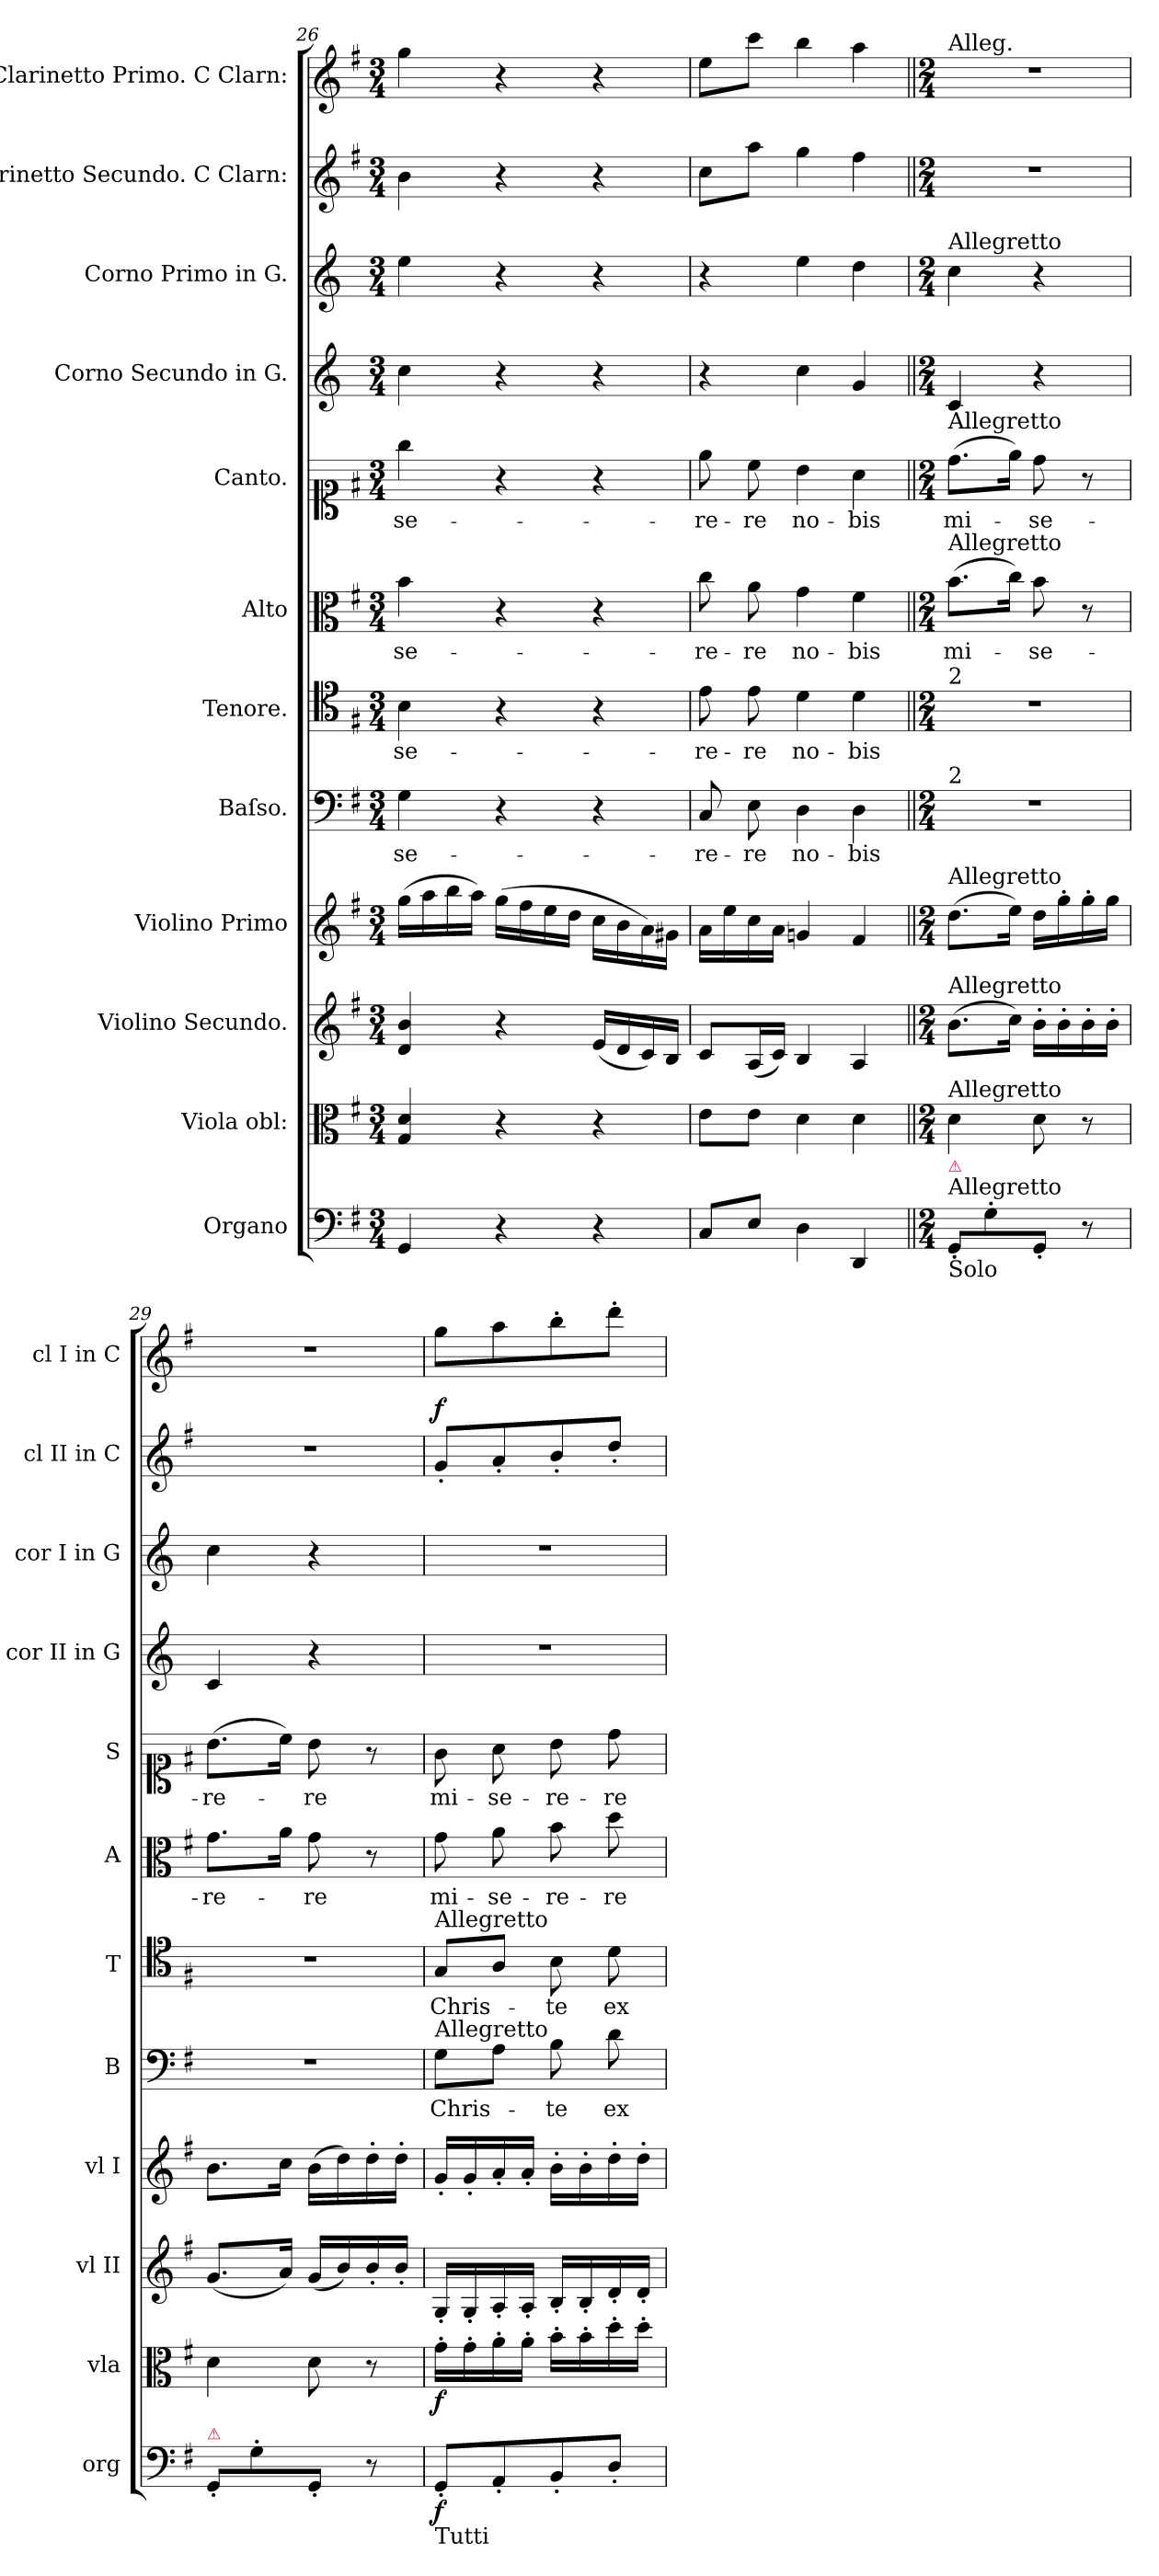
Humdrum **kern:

**kern	**dynam	**kern	**dynam	**kern	**dynam	**kern	**dynam	**kern	**text	**kern	**text	**kern	**text	**kern	**text	**kern	**kern	**kern	**dynam	**kern
*part12	*part12	*part11	*part11	*part10	*part10	*part9	*part9	*part8	*part8	*part7	*part7	*part6	*part6	*part5	*part5	*part4	*part3	*part2	*part2	*part1
*staff12	*staff12	*staff11	*staff11	*staff10	*staff10	*staff9	*staff9	*staff8	*staff8	*staff7	*staff7	*staff6	*staff6	*staff5	*staff5	*staff4	*staff3	*staff2	*staff2	*staff1
*I"Organo	*	*I"Viola obl:	*	*I"Violino Secundo.	*	*I"Violino Primo	*	*I"Baſso.	*	*I"Tenore.	*	*I"Alto	*	*I"Canto.	*	*I"Corno Secundo in G.	*I"Corno Primo in G.	*I"Clarinetto Secundo. C Clarn:	*	*I"Clarinetto Primo. C Clarn:
*I'org	*	*I'vla	*	*I'vl II	*	*I'vl I	*	*I'B	*	*I'T	*	*I'A	*	*I'S	*	*I'cor II in G	*I'cor I in G	*I'cl II in C	*	*I'cl I in C
*clefF4	*	*clefC3	*	*clefG2	*	*clefG2	*	*clefF4	*	*clefC4	*	*clefC3	*	*clefC1	*	*clefG2	*clefG2	*clefG2	*	*clefG2
*	*	*	*	*	*	*	*	*	*	*	*	*	*	*	*	*ITrd3c5	*ITrd3c5	*	*	*
*k[f#]	*	*k[f#]	*	*k[f#]	*	*k[f#]	*	*k[f#]	*	*k[f#]	*	*k[f#]	*	*k[f#]	*	*k[f#]	*k[f#]	*k[f#]	*	*k[f#]
*G:	*	*G:	*	*G:	*	*G:	*	*G:	*	*G:	*	*G:	*	*G:	*	*G:	*G:	*G:	*	*G:
*M3/4	*	*M3/4	*	*M3/4	*	*M3/4	*	*M3/4	*	*M3/4	*	*M3/4	*	*M3/4	*	*M3/4	*M3/4	*M3/4	*	*M3/4
=26	=26	=26	=26	=26	=26	=26	=26	=26	=26	=26	=26	=26	=26	=26	=26	=26	=26	=26	=26	=26
!	!	!	!	!	!LO:DY:a	!	!LO:DY:b	!	!	!	!	!	!	!	!	!	!	!	!	!
4GG/	.	4G/ 4d/	.	4d/ 4b/	pia	(16gg\LL	piano	4G\	-se-	4B\	-se-	4b\	-se-	4gg\	-se-	4g\	4b\	4b\	.	4gg\
.	.	.	.	.	.	16aa\	.	.	.	.	.	.	.	.	.	.	.	.	.	.
.	.	.	.	.	.	16bb\	.	.	.	.	.	.	.	.	.	.	.	.	.	.
.	.	.	.	.	.	16aa\JJ)	.	.	.	.	.	.	.	.	.	.	.	.	.	.
4r	.	4r	.	4r	.	(16gg\LL	.	4r	.	4r	.	4r	.	4r	.	4r	4r	4r	.	4r
.	.	.	.	.	.	16ff#\	.	.	.	.	.	.	.	.	.	.	.	.	.	.
.	.	.	.	.	.	16ee\	.	.	.	.	.	.	.	.	.	.	.	.	.	.
.	.	.	.	.	.	16dd\JJ	.	.	.	.	.	.	.	.	.	.	.	.	.	.
4r	.	4r	.	(16e/LL	.	16cc\LL	.	4r	.	4r	.	4r	.	4r	.	4r	4r	4r	.	4r
.	.	.	.	16d/	.	16b\	.	.	.	.	.	.	.	.	.	.	.	.	.	.
.	.	.	.	16c/)	.	16a\)	.	.	.	.	.	.	.	.	.	.	.	.	.	.
.	.	.	.	16B/JJ	.	16g#X\JJ	.	.	.	.	.	.	.	.	.	.	.	.	.	.
=27	=27	=27	=27	=27	=27	=27	=27	=27	=27	=27	=27	=27	=27	=27	=27	=27	=27	=27	=27	=27
!	!	!	!	!	!LO:DY:a	!	!LO:DY:b	!	!	!	!	!	!	!	!	!	!	!	!	!
8C/L	.	8e\L	.	8c/L	forto	16a\LL	forto	8C/	-re-	8e\	-re-	8cc\	-re-	8ee\	-re-	4r	4r	8cc\L	.	8ee\L
.	.	.	.	.	.	16ee\	.	.	.	.	.	.	.	.	.	.	.	.	.	.
8E/J	.	8e\J	.	(16A/L	.	16cc\	.	8E\	-re	8e\	-re	8a\	-re	8cc\	-re	.	.	8aa\J	.	8ccc\J
.	.	.	.	16c/JJ)	.	16a\JJ	.	.	.	.	.	.	.	.	.	.	.	.	.	.
4D\	.	4d\	.	4B/	.	4gn/	.	4D\	no-	4d\	no-	4g\	no-	4b\	no-	4g\	4b\	4gg\	.	4bb\
4DD/	.	4d\	.	4A/	.	4f#/	.	4D\	-bis	4d\	-bis	4f#\	-bis	4a\	-bis	4d/	4a\	4ff#\	.	4aa\
=28||	=28||	=28||	=28||	=28||	=28||	=28||	=28||	=28||	=28||	=28||	=28||	=28||	=28||	=28||	=28||	=28||	=28	=28||	=28||	=28||
*M2/4	*	*M2/4	*	*M2/4	*	*M2/4	*	*M2/4	*	*M2/4	*	*M2/4	*	*M2/4	*	*M2/4	*M2/4	*M2/4	*	*M2/4
!	!	!	!	!	!	!	!	!	!	!	!	!	!	!	!	!	!	!	!	!LO:TX:a:t=Alleg.
!	!	!	!	!	!	!	!	!	!	!	!	!	!	!	!	!	!LO:TX:a:t=Allegretto	!	!	!
!	!	!	!	!	!	!	!	!	!	!	!	!	!	!LO:TX:a:t=Allegretto	!	!	!	!	!	!
!	!	!	!	!	!	!	!	!	!	!	!	!LO:TX:a:t=Allegretto	!	!	!	!	!	!	!	!
!	!	!	!	!	!	!	!	!	!	!LO:TX:a:t=2	!	!	!	!	!	!	!	!	!	!
!	!	!	!	!	!	!	!	!LO:TX:a:t=2	!	!	!	!	!	!	!	!	!	!	!	!
!	!	!	!	!	!	!LO:TX:a:t=Allegretto	!	!	!	!	!	!	!	!	!	!	!	!	!	!
!	!	!	!	!LO:TX:a:t=Allegretto	!	!	!	!	!	!	!	!	!	!	!	!	!	!	!	!
!	!	!LO:TX:a:t=Allegretto	!	!	!	!	!	!	!	!	!	!	!	!	!	!	!	!	!	!
!LO:TX:a:t=Allegretto	!	!	!	!	!	!	!	!	!	!	!	!	!	!	!	!	!	!	!	!
!LO:TX:b:t=Solo	!	!	!	!	!	!	!	!	!	!	!	!	!	!	!	!	!	!	!	!
!LO:TX:a:color=crimson:t=⚠	!	!	!	!	!	!	!	!	!	!	!	!	!	!	!	!	!	!	!	!
!	!LO:DY:b	!	!LO:DY:b	!	!LO:DY:b	!	!LO:DY:b	!	!	!	!	!	!	!	!	!	!	!	!	!
8GG'/L	piano	4d\	pia	(8.b\L	piano	(8.dd\L	piano	2r	.	2r	.	(8.b\L	mi-	(8.dd\L	mi-	4G/	4g\	2r	.	2r
8G'\	.	.	.	.	.	.	.	.	.	.	.	.	.	.	.	.	.	.	.	.
.	.	.	.	16cc\Jk)	.	16ee\Jk)	.	.	.	.	.	16cc\Jk)	.	16ee\Jk)	.	.	.	.	.	.
8GG'/J	.	8d\	.	16b'\LL	.	16dd\LL	.	.	.	.	.	8b\	-se-	8dd\	-se-	4r	4r	.	.	.
.	.	.	.	16b'\	.	16gg'\	.	.	.	.	.	.	.	.	.	.	.	.	.	.
8r	.	8r	.	16b'\	.	16gg'\	.	.	.	.	.	8r	.	8r	.	.	.	.	.	.
.	.	.	.	16b'\JJ	.	16gg\JJ	.	.	.	.	.	.	.	.	.	.	.	.	.	.
=29	=29	=29	=29	=29	=29	=29	=29	=29	=29	=29	=29	=29	=29	=29	=29	=29	=29	=29	=29	=29
!LO:TX:a:color=crimson:t=⚠	!	!	!	!	!	!	!	!	!	!	!	!	!	!	!	!	!	!	!	!
8GG'/L	.	4d\	.	(8.g/L	.	8.b\L	.	2r	.	2r	.	8.g\L	-re-	(8.b\L	-re-	4G/	4g\	2r	.	2r
8G'\	.	.	.	.	.	.	.	.	.	.	.	.	.	.	.	.	.	.	.	.
.	.	.	.	16a/Jk)	.	16cc\Jk	.	.	.	.	.	16a\Jk	.	16cc\Jk)	.	.	.	.	.	.
8GG'/J	.	8d\	.	(16g/LL	.	(16b\LL	.	.	.	.	.	8g\	-re	8b\	-re	4r	4r	.	.	.
.	.	.	.	16b/)	.	16dd\)	.	.	.	.	.	.	.	.	.	.	.	.	.	.
8r	.	8r	.	16b'/	.	16dd'\	.	.	.	.	.	8r	.	8r	.	.	.	.	.	.
.	.	.	.	16b'/JJ	.	16dd'\JJ	.	.	.	.	.	.	.	.	.	.	.	.	.	.
=30	=30	=30	=30	=30	=30	=30	=30	=30	=30	=30	=30	=30	=30	=30	=30	=30	=30	=30	=30	=30
!	!	!	!	!	!	!	!	!	!	!LO:TX:a:t=Allegretto	!	!	!	!	!	!	!	!	!	!
!	!	!	!	!	!	!	!	!LO:TX:a:t=Allegretto	!	!	!	!	!	!	!	!	!	!	!	!
!LO:TX:b:t=Tutti	!	!	!	!	!	!	!	!	!	!	!	!	!	!	!	!	!	!	!	!
!	!LO:DY:b	!	!LO:DY:b	!	!LO:DY:a	!	!LO:DY:b:rj	!	!	!	!	!	!	!	!	!	!	!	!LO:DY:a	!
8GG'/L	f	16g'\LL	f	16G'/LL	forto	16g'/LL	forto	8G\L	Chris-	8G/L	Chris-	8g\	mi-	8g\	mi-	2r	2r	8g'/L	f	8gg\L
.	.	16g'\	.	16G'/	.	16g'/	.	.	.	.	.	.	.	.	.	.	.	.	.	.
8AA'/	.	16a'\	.	16A'/	.	16a'/	.	8A\J	.	8A/J	.	8a\	-se-	8a\	-se-	.	.	8a'/	.	8aa\
.	.	16a'\JJ	.	16A'/JJ	.	16a'/JJ	.	.	.	.	.	.	.	.	.	.	.	.	.	.
8BB'/	.	16b'\LL	.	16B'/LL	.	16b'\LL	.	8B\	-te	8B\	-te	8b\	-re-	8b\	-re-	.	.	8b'/	.	8bb'\
.	.	16b'\	.	16B'/	.	16b'\	.	.	.	.	.	.	.	.	.	.	.	.	.	.
8D'/J	.	16dd'\	.	16d'/	.	16dd'\	.	8d\	ex-	8d\	ex-	8dd\	-re	8dd\	-re	.	.	8dd'/J	.	8ddd'\J
.	.	16dd'\JJ	.	16d'/JJ	.	16dd'\JJ	.	.	.	.	.	.	.	.	.	.	.	.	.	.
=	=	=	=	=	=	=	=	=	=	=	=	=	=	=	=	=	=	=	=	=
*-	*-	*-	*-	*-	*-	*-	*-	*-	*-	*-	*-	*-	*-	*-	*-	*-	*-	*-	*-	*-
